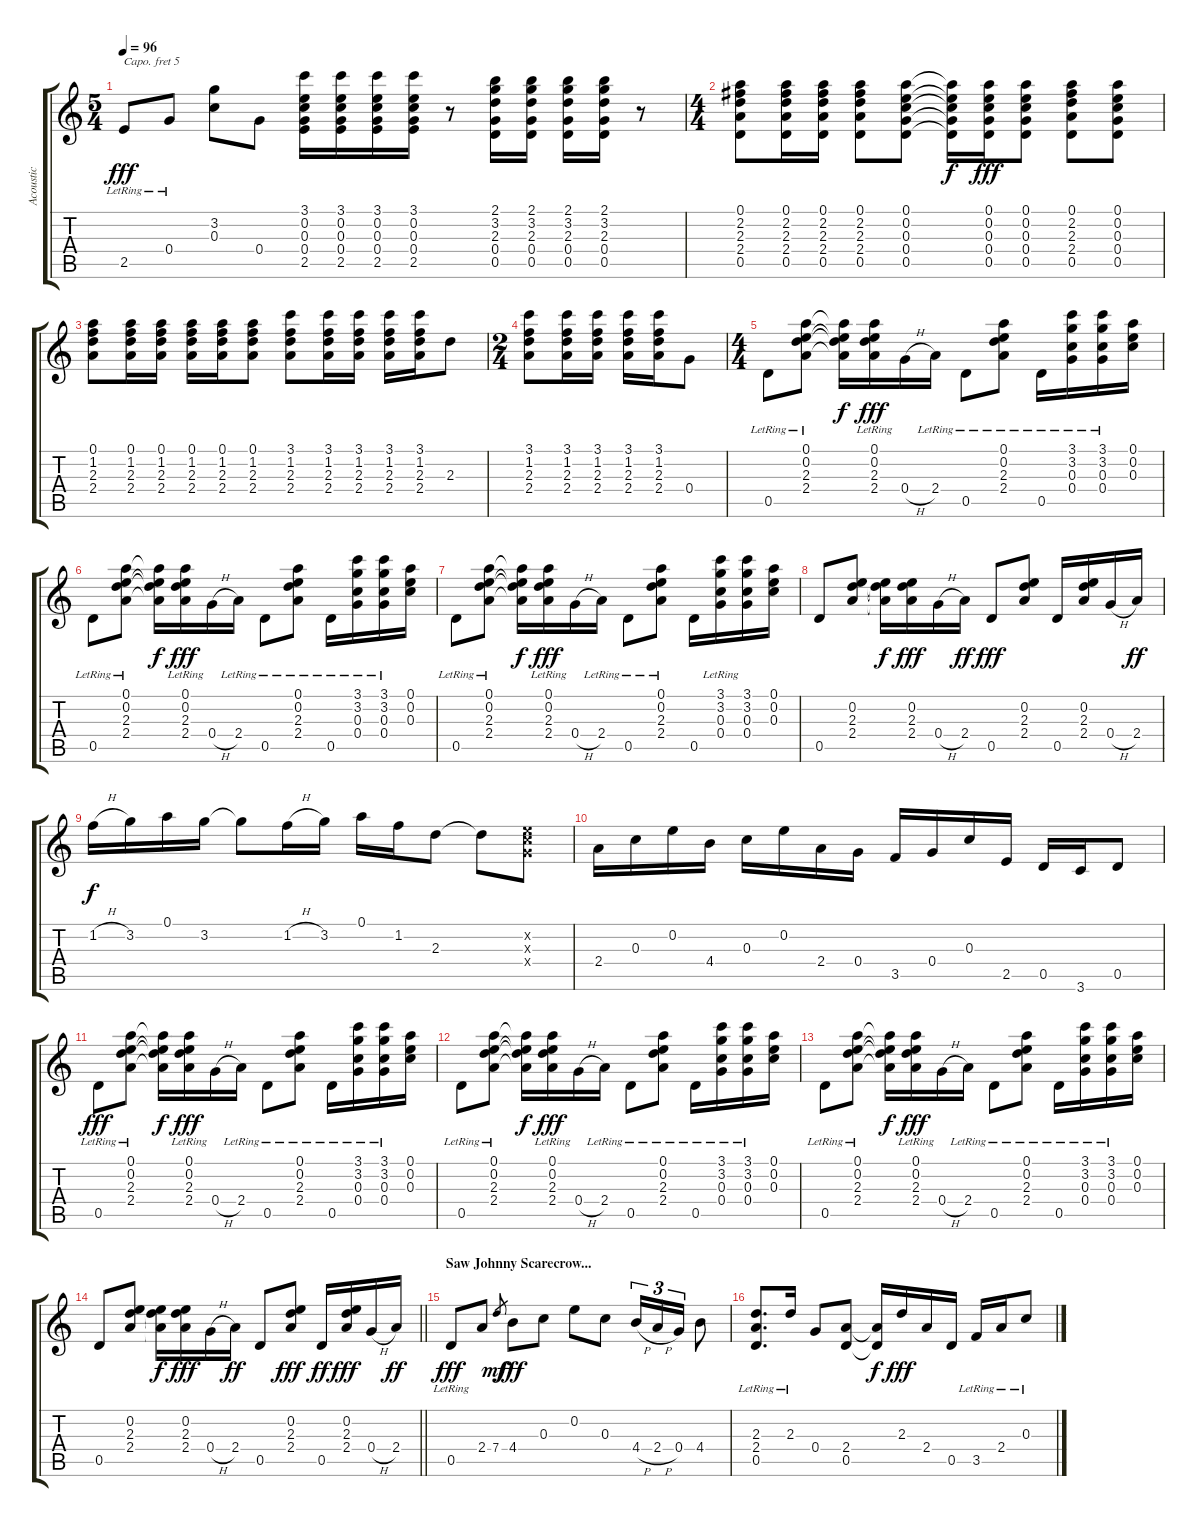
\track ("Acoustic" "Acoustic") {instrument acousticguitarsteel}
\staff {score tabs}
\capo 5
\tuning (E4 B3 G3 D3 A2 E2) {hide}
\ts (5 4)
\tempo 96
\clef g2
\ks c
2.5{lr}.8{dy fff} 0.4{lr}.8 (3.2 0.3).8 0.4.8 (3.1 0.2 0.3 0.4 2.5).16 (3.1 0.2 0.3 0.4 2.5).16 (3.1 0.2 0.3 0.4 2.5).16 (3.1 0.2 0.3 0.4 2.5).16 r.8 (2.1 3.2 2.3 0.4 0.5).16 (2.1 3.2 2.3 0.4 0.5).16 (2.1 3.2 2.3 0.4 0.5).16 (2.1 3.2 2.3 0.4 0.5).16 r.8 |
\ts (4 4)
(0.1 2.2 2.3 2.4 0.5).8 (0.1 2.2 2.3 2.4 0.5).16 (0.1 2.2 2.3 2.4 0.5).16 (0.1 2.2 2.3 2.4 0.5).8 (0.1 0.2 0.3 0.4 0.5).8 (0.1{t} 0.2{t} 0.3{t} 0.4{t} 0.5{t}).16{dy f} (0.1 0.2 0.3 0.4 0.5).16{dy fff} (0.1 0.2 0.3 0.4 0.5).8 (0.1 2.2 2.3 2.4 0.5).8 (0.1 0.2 0.3 0.4 0.5).8 |
(0.1 1.2 2.3 2.4).8 (0.1 1.2 2.3 2.4).16 (0.1 1.2 2.3 2.4).16 (0.1 1.2 2.3 2.4).16 (0.1 1.2 2.3 2.4).16 (0.1 1.2 2.3 2.4).8 (3.1 1.2 2.3 2.4).8 (3.1 1.2 2.3 2.4).16 (3.1 1.2 2.3 2.4).16 (3.1 1.2 2.3 2.4).16 (3.1 1.2 2.3 2.4).16 2.3.8 |
\ts (2 4)
(3.1 1.2 2.3 2.4).8 (3.1 1.2 2.3 2.4).16 (3.1 1.2 2.3 2.4).16 (3.1 1.2 2.3 2.4).16 (3.1 1.2 2.3 2.4).16 0.4.8 |
\ts (4 4)
0.5{lr}.8 (0.1{lr} 0.2{lr} 2.3{lr} 2.4{lr}).8 (0.1{t} 0.2{t} 2.3{t} 2.4{t}).16{dy f} (0.1{lr} 0.2{lr} 2.3{lr} 2.4{lr}).16{dy fff} 0.4{h}.16 2.4{lr}.16 0.5{lr}.8 (0.1{lr} 0.2{lr} 2.3{lr} 2.4{lr}).8 0.5{lr}.16 (3.1{lr} 3.2{lr} 0.3{lr} 0.4{lr}).16 (3.1{lr} 3.2{lr} 0.3{lr} 0.4{lr}).16 (0.1 0.2 0.3).16 |
0.5{lr}.8 (0.1{lr} 0.2{lr} 2.3{lr} 2.4{lr}).8 (0.1{t} 0.2{t} 2.3{t} 2.4{t}).16{dy f} (0.1{lr} 0.2{lr} 2.3{lr} 2.4{lr}).16{dy fff} 0.4{h}.16 2.4{lr}.16 0.5{lr}.8 (0.1{lr} 0.2{lr} 2.3{lr} 2.4{lr}).8 0.5{lr}.16 (3.1{lr} 3.2{lr} 0.3{lr} 0.4{lr}).16 (3.1{lr} 3.2{lr} 0.3{lr} 0.4{lr}).16 (0.1 0.2 0.3).16 |
0.5{lr}.8 (0.1{lr} 0.2{lr} 2.3{lr} 2.4{lr}).8 (0.1{t} 0.2{t} 2.3{t} 2.4{t}).16{dy f} (0.1{lr} 0.2{lr} 2.3{lr} 2.4{lr}).16{dy fff} 0.4{h}.16 2.4{lr}.16 0.5{lr}.8 (0.1{lr} 0.2{lr} 2.3{lr} 2.4{lr}).8 0.5.16 (3.1{lr} 3.2{lr} 0.3{lr} 0.4{lr}).16 (3.1 3.2 0.3 0.4).16 (0.1 0.2 0.3).16 |
0.5.8 (0.2 2.3 2.4).8 (0.2{t} 2.3{t} 2.4{t}).16{dy f} (0.2 2.3 2.4).16{dy fff} 0.4{h}.16 2.4.16{dy ff} 0.5.8{dy fff} (0.2 2.3 2.4).8 0.5.16 (0.2 2.3 2.4).16 0.4{h}.16 2.4.16{dy ff} |
1.2{h}.16{dy f} 3.2.16 0.1.16 3.2.16 3.2{t}.8 1.2{h}.16 3.2.16 0.1.16 1.2.16 2.3.8 2.3{t}.8 (0.2{x} 0.3{x} 0.4{x}).8 |
2.4.16 0.3.16 0.2.16 4.4.16 0.3.16 0.2.16 2.4.16 0.4.16 3.5.16 0.4.16 0.3.16 2.5.16 0.5.16 3.6.16 0.5.8 |
0.5{lr}.8{dy fff} (0.1{lr} 0.2{lr} 2.3{lr} 2.4{lr}).8 (0.1{t} 0.2{t} 2.3{t} 2.4{t}).16{dy f} (0.1{lr} 0.2{lr} 2.3{lr} 2.4{lr}).16{dy fff} 0.4{h}.16 2.4{lr}.16 0.5{lr}.8 (0.1{lr} 0.2{lr} 2.3{lr} 2.4{lr}).8 0.5{lr}.16 (3.1{lr} 3.2{lr} 0.3{lr} 0.4{lr}).16 (3.1{lr} 3.2{lr} 0.3{lr} 0.4{lr}).16 (0.1 0.2 0.3).16 |
0.5{lr}.8 (0.1{lr} 0.2{lr} 2.3{lr} 2.4{lr}).8 (0.1{t} 0.2{t} 2.3{t} 2.4{t}).16{dy f} (0.1{lr} 0.2{lr} 2.3{lr} 2.4{lr}).16{dy fff} 0.4{h}.16 2.4{lr}.16 0.5{lr}.8 (0.1{lr} 0.2{lr} 2.3{lr} 2.4{lr}).8 0.5{lr}.16 (3.1{lr} 3.2{lr} 0.3{lr} 0.4{lr}).16 (3.1{lr} 3.2{lr} 0.3{lr} 0.4{lr}).16 (0.1 0.2 0.3).16 |
0.5{lr}.8 (0.1{lr} 0.2{lr} 2.3{lr} 2.4{lr}).8 (0.1{t} 0.2{t} 2.3{t} 2.4{t}).16{dy f} (0.1{lr} 0.2{lr} 2.3{lr} 2.4{lr}).16{dy fff} 0.4{h}.16 2.4{lr}.16 0.5{lr}.8 (0.1{lr} 0.2{lr} 2.3{lr} 2.4{lr}).8 0.5{lr}.16 (3.1{lr} 3.2{lr} 0.3{lr} 0.4{lr}).16 (3.1{lr} 3.2{lr} 0.3{lr} 0.4{lr}).16 (0.1 0.2 0.3).16 |
\barLineRight lightlight
0.5.8 (0.2 2.3 2.4).8 (0.2{t} 2.3{t} 2.4{t}).16{dy f} (0.2 2.3 2.4).16{dy fff} 0.4{h}.16 2.4.16{dy ff} 0.5.8 (0.2 2.3 2.4).8{dy fff} 0.5.16{dy ff} (0.2 2.3 2.4).16{dy fff} 0.4{h}.16 2.4.16{dy ff} |
\section ("" "Saw Johnny Scarecrow...")
0.5{lr}.8{dy fff} 2.4.8 7.4.8{gr dy mf} 4.4.8{dy fff} 0.3.8 0.2.8 0.3.8 4.4{h}.16{tu (3 2)} 2.4{h}.16{tu (3 2)} 0.4.16{tu (3 2)} 4.4.8 |
(2.3 2.4{lr} 0.5{lr}).8{d} 2.3{lr}.16 0.4.8 (2.4 0.5).8 (2.4{t} 0.5{t}).16{dy f} 2.3.16{dy fff} 2.4.16 0.5.16 3.5{lr}.16 2.4{lr}.16 0.3{lr}.8
